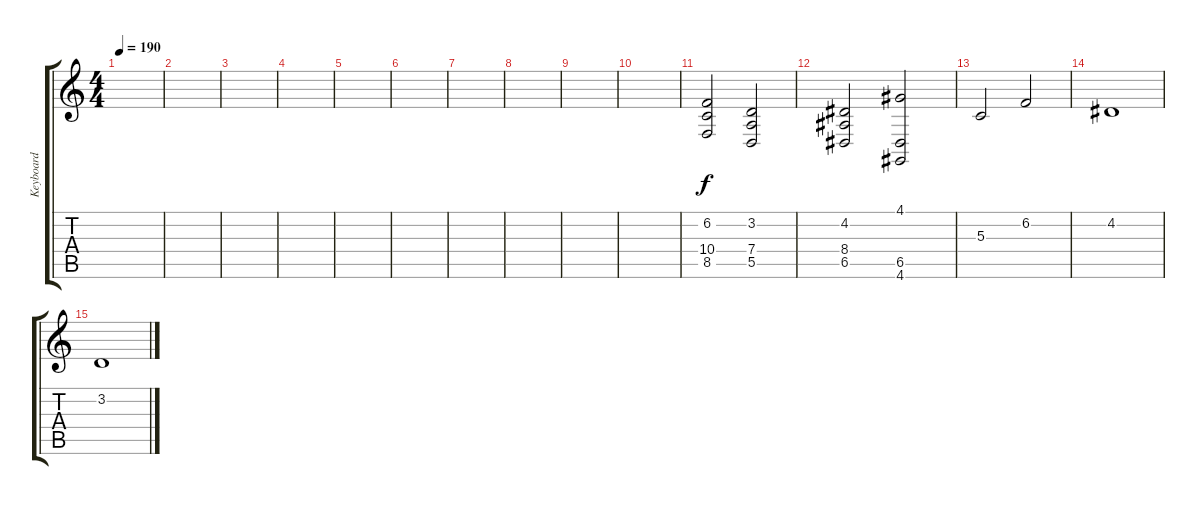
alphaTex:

\track ("Keyboard" "Keyboard") {instrument stringensemble1}
\staff {score tabs}
\tuning (E4 B3 G3 D3 A2 E2) {hide}
\ts (4 4)
\tempo 190
\clef g2
\ks c
|
|
|
|
|
|
|
|
|
|
(6.2 10.4 8.5).2 (3.2 7.4 5.5).2 |
(4.2 8.4 6.5).2 (4.1 6.5 4.6).2 |
5.3.2 6.2.2 |
4.2.1 |
3.2.1
